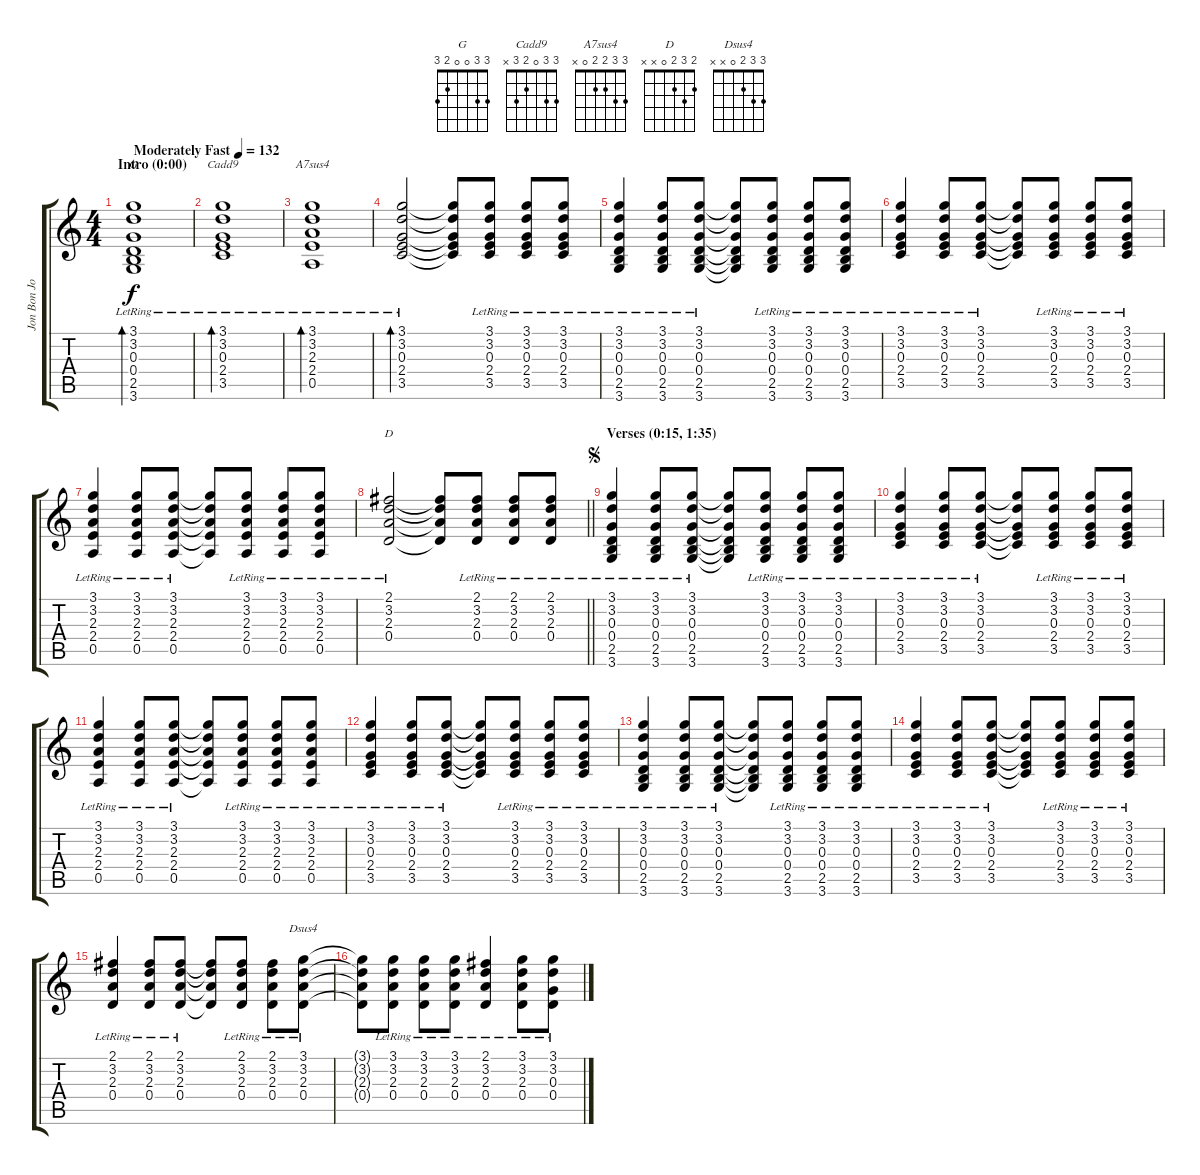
\track ("Jon Bon Jovi" "Jon Bon Jo") {instrument acousticguitarsteel}
\staff {score tabs}
\tuning (E4 B3 G3 D3 A2 E2) {hide}
\chord ("G" 3 3 0 0 2 3)
\chord ("Cadd9" 3 3 0 2 3 x)
\chord ("A7sus4" 3 3 2 2 0 x)
\chord ("D" 2 3 2 0 x x)
\chord ("Dsus4" 3 3 2 0 x x)
\ts (4 4)
\section ("" "Intro (0:00)")
\tempo (132 "Moderately Fast")
\clef g2
\ks c
(3.1{lr} 3.2{lr} 0.3{lr} 0.4{lr} 2.5{lr} 3.6{lr}).1{bd 60 ch "G" dy f instrument acousticguitarsteel} |
(3.1{lr} 3.2{lr} 0.3{lr} 2.4{lr} 3.5{lr}).1{bd 60 ch "Cadd9"} |
(3.1{lr} 3.2{lr} 2.3{lr} 2.4{lr} 0.5{lr}).1{bd 60 ch "A7sus4"} |
(3.1{lr} 3.2{lr} 0.3{lr} 2.4{lr} 3.5{lr}).2{bd 60} (3.1{t} 3.2{t} 0.3{t} 2.4{t} 3.5{t}).8 (3.1{lr} 3.2{lr} 0.3{lr} 2.4{lr} 3.5{lr}).8 (3.1{lr} 3.2{lr} 0.3{lr} 2.4{lr} 3.5{lr}).8 (3.1{lr} 3.2{lr} 0.3{lr} 2.4{lr} 3.5{lr}).8 |
(3.1{lr} 3.2{lr} 0.3{lr} 0.4{lr} 2.5{lr} 3.6{lr}).4 (3.1{lr} 3.2{lr} 0.3{lr} 0.4{lr} 2.5{lr} 3.6{lr}).8 (3.1{lr} 3.2{lr} 0.3{lr} 0.4{lr} 2.5{lr} 3.6{lr}).8 (3.1{t} 3.2{t} 0.3{t} 0.4{t} 2.5{t} 3.6{t}).8 (3.1{lr} 3.2{lr} 0.3{lr} 0.4{lr} 2.5{lr} 3.6{lr}).8 (3.1{lr} 3.2{lr} 0.3{lr} 0.4{lr} 2.5{lr} 3.6{lr}).8 (3.1{lr} 3.2{lr} 0.3{lr} 0.4{lr} 2.5{lr} 3.6{lr}).8 |
(3.1{lr} 3.2{lr} 0.3{lr} 2.4{lr} 3.5{lr}).4 (3.1{lr} 3.2{lr} 0.3{lr} 2.4{lr} 3.5{lr}).8 (3.1{lr} 3.2{lr} 0.3{lr} 2.4{lr} 3.5{lr}).8 (3.1{t} 3.2{t} 0.3{t} 2.4{t} 3.5{t}).8 (3.1{lr} 3.2{lr} 0.3{lr} 2.4{lr} 3.5{lr}).8 (3.1{lr} 3.2{lr} 0.3{lr} 2.4{lr} 3.5{lr}).8 (3.1{lr} 3.2{lr} 0.3{lr} 2.4{lr} 3.5{lr}).8 |
(3.1{lr} 3.2{lr} 2.3{lr} 2.4{lr} 0.5{lr}).4 (3.1{lr} 3.2{lr} 2.3{lr} 2.4{lr} 0.5{lr}).8 (3.1{lr} 3.2{lr} 2.3{lr} 2.4{lr} 0.5{lr}).8 (3.1{t} 3.2{t} 2.3{t} 2.4{t} 0.5{t}).8 (3.1{lr} 3.2{lr} 2.3{lr} 2.4{lr} 0.5{lr}).8 (3.1{lr} 3.2{lr} 2.3{lr} 2.4{lr} 0.5{lr}).8 (3.1{lr} 3.2{lr} 2.3{lr} 2.4{lr} 0.5{lr}).8 |
\barLineRight lightlight
(2.1{lr} 3.2{lr} 2.3{lr} 0.4{lr}).2{ch "D"} (2.1{t} 3.2{t} 2.3{t} 0.4{t}).8 (2.1{lr} 3.2{lr} 2.3{lr} 0.4{lr}).8 (2.1{lr} 3.2{lr} 2.3{lr} 0.4{lr}).8 (2.1{lr} 3.2{lr} 2.3{lr} 0.4{lr}).8 |
\section ("" "Verses (0:15, 1:35)")
\jump segno
(3.1{lr} 3.2{lr} 0.3{lr} 0.4{lr} 2.5{lr} 3.6{lr}).4 (3.1{lr} 3.2{lr} 0.3{lr} 0.4{lr} 2.5{lr} 3.6{lr}).8 (3.1{lr} 3.2{lr} 0.3{lr} 0.4{lr} 2.5{lr} 3.6{lr}).8 (3.1{t} 3.2{t} 0.3{t} 0.4{t} 2.5{t} 3.6{t}).8 (3.1{lr} 3.2{lr} 0.3{lr} 0.4{lr} 2.5{lr} 3.6{lr}).8 (3.1{lr} 3.2{lr} 0.3{lr} 0.4{lr} 2.5{lr} 3.6{lr}).8 (3.1{lr} 3.2{lr} 0.3{lr} 0.4{lr} 2.5{lr} 3.6{lr}).8 |
(3.1{lr} 3.2{lr} 0.3{lr} 2.4{lr} 3.5{lr}).4 (3.1{lr} 3.2{lr} 0.3{lr} 2.4{lr} 3.5{lr}).8 (3.1{lr} 3.2{lr} 0.3{lr} 2.4{lr} 3.5{lr}).8 (3.1{t} 3.2{t} 0.3{t} 2.4{t} 3.5{t}).8 (3.1{lr} 3.2{lr} 0.3{lr} 2.4{lr} 3.5{lr}).8 (3.1{lr} 3.2{lr} 0.3{lr} 2.4{lr} 3.5{lr}).8 (3.1{lr} 3.2{lr} 0.3{lr} 2.4{lr} 3.5{lr}).8 |
(3.1{lr} 3.2{lr} 2.3{lr} 2.4{lr} 0.5{lr}).4 (3.1{lr} 3.2{lr} 2.3{lr} 2.4{lr} 0.5{lr}).8 (3.1{lr} 3.2{lr} 2.3{lr} 2.4{lr} 0.5{lr}).8 (3.1{t} 3.2{t} 2.3{t} 2.4{t} 0.5{t}).8 (3.1{lr} 3.2{lr} 2.3{lr} 2.4{lr} 0.5{lr}).8 (3.1{lr} 3.2{lr} 2.3{lr} 2.4{lr} 0.5{lr}).8 (3.1{lr} 3.2{lr} 2.3{lr} 2.4{lr} 0.5{lr}).8 |
(3.1{lr} 3.2{lr} 0.3{lr} 2.4{lr} 3.5{lr}).4 (3.1{lr} 3.2{lr} 0.3{lr} 2.4{lr} 3.5{lr}).8 (3.1{lr} 3.2{lr} 0.3{lr} 2.4{lr} 3.5{lr}).8 (3.1{t} 3.2{t} 0.3{t} 2.4{t} 3.5{t}).8 (3.1{lr} 3.2{lr} 0.3{lr} 2.4{lr} 3.5{lr}).8 (3.1{lr} 3.2{lr} 0.3{lr} 2.4{lr} 3.5{lr}).8 (3.1{lr} 3.2{lr} 0.3{lr} 2.4{lr} 3.5{lr}).8 |
(3.1{lr} 3.2{lr} 0.3{lr} 0.4{lr} 2.5{lr} 3.6{lr}).4 (3.1{lr} 3.2{lr} 0.3{lr} 0.4{lr} 2.5{lr} 3.6{lr}).8 (3.1{lr} 3.2{lr} 0.3{lr} 0.4{lr} 2.5{lr} 3.6{lr}).8 (3.1{t} 3.2{t} 0.3{t} 0.4{t} 2.5{t} 3.6{t}).8 (3.1{lr} 3.2{lr} 0.3{lr} 0.4{lr} 2.5{lr} 3.6{lr}).8 (3.1{lr} 3.2{lr} 0.3{lr} 0.4{lr} 2.5{lr} 3.6{lr}).8 (3.1{lr} 3.2{lr} 0.3{lr} 0.4{lr} 2.5{lr} 3.6{lr}).8 |
(3.1{lr} 3.2{lr} 0.3{lr} 2.4{lr} 3.5{lr}).4 (3.1{lr} 3.2{lr} 0.3{lr} 2.4{lr} 3.5{lr}).8 (3.1{lr} 3.2{lr} 0.3{lr} 2.4{lr} 3.5{lr}).8 (3.1{t} 3.2{t} 0.3{t} 2.4{t} 3.5{t}).8 (3.1{lr} 3.2{lr} 0.3{lr} 2.4{lr} 3.5{lr}).8 (3.1{lr} 3.2{lr} 0.3{lr} 2.4{lr} 3.5{lr}).8 (3.1{lr} 3.2{lr} 0.3{lr} 2.4{lr} 3.5{lr}).8 |
(2.1{lr} 3.2{lr} 2.3{lr} 0.4{lr}).4 (2.1{lr} 3.2{lr} 2.3{lr} 0.4{lr}).8 (2.1{lr} 3.2{lr} 2.3{lr} 0.4{lr}).8 (2.1{t} 3.2{t} 2.3{t} 0.4{t}).8 (2.1{lr} 3.2{lr} 2.3{lr} 0.4{lr}).8 (2.1{lr} 3.2{lr} 2.3{lr} 0.4{lr}).8 (3.1{lr} 3.2{lr} 2.3{lr} 0.4{lr}).8{ch "Dsus4"} |
(3.1{t} 3.2{t} 2.3{t} 0.4{t}).8 (3.1{lr} 3.2{lr} 2.3{lr} 0.4{lr}).8 (3.1{lr} 3.2{lr} 2.3{lr} 0.4{lr}).8 (3.1{lr} 3.2{lr} 2.3{lr} 0.4{lr}).8 (2.1{lr} 3.2{lr} 2.3{lr} 0.4{lr}).4 (3.1{lr} 3.2{lr} 2.3{lr} 0.4{lr}).8 (3.1{lr} 3.2{lr} 0.3{lr} 0.4{lr}).8
